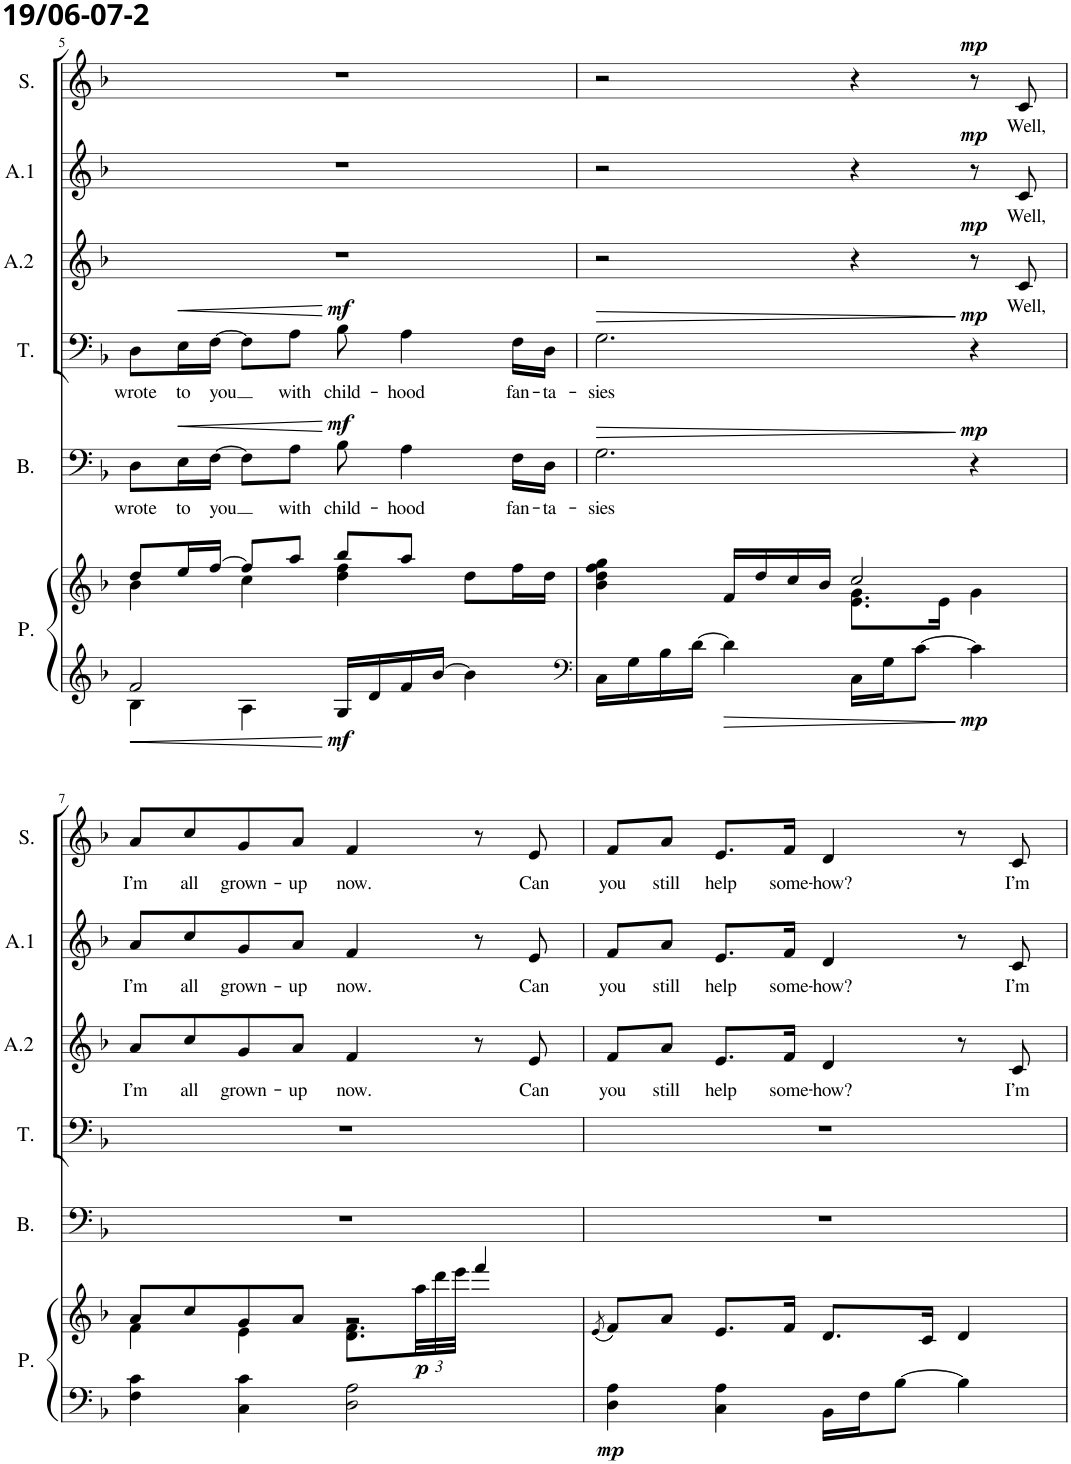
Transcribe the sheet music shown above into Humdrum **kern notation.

**kern	**kern	**dynam	**kern	**text	**dynam	**kern	**text	**dynam	**kern	**text	**dynam	**kern	**text	**dynam	**kern	**text	**dynam
*part6	*part6	*part6	*part5	*part5	*part5	*part4	*part4	*part4	*part3	*part3	*part3	*part2	*part2	*part2	*part1	*part1	*part1
*staff7	*staff6	*staff6/7	*staff5	*staff5	*staff5	*staff4	*staff4	*staff4	*staff3	*staff3	*staff3	*staff2	*staff2	*staff2	*staff1	*staff1	*staff1
*I"Piano	*	*	*I"Bass	*	*	*I"Tenor	*	*	*I"Alto 2	*	*	*I"Alto 1	*	*	*I"Soprano	*	*
*I'P.	*	*	*I'B.	*	*	*I'T.	*	*	*I'A.2	*	*	*I'A.1	*	*	*I'S.	*	*
!!LO:PB:g=z
*clefG2	*clefG2	*	*clefF4	*	*	*clefF4	*	*	*clefG2	*	*	*clefG2	*	*	*clefG2	*	*
*k[b-]	*k[b-]	*	*k[b-]	*	*	*k[b-]	*	*	*k[b-]	*	*	*k[b-]	*	*	*k[b-]	*	*
*M4/4	*M4/4	*	*M4/4	*	*	*M4/4	*	*	*M4/4	*	*	*M4/4	*	*	*M4/4	*	*
=5	=5	=5	=5	=5	=5	=5	=5	=5	=5	=5	=5	=5	=5	=5	=5	=5	=5
*^	*^	*	*	*	*	*	*	*	*	*	*	*	*	*	*	*	*
!	!	!	!	!	!	!LO:LY:b	!	!	!LO:LY:b	!	!	!	!	!	!	!	!	!	!
2f/	4B-\	8dd/L	4b-\	.	8D\L	wrote	.	8D\L	wrote	.	1r	.	.	1r	.	.	1r	.	.
!	!	!	!	!	!	!LO:LY:b	!LO:HP:b	!	!LO:LY:b	!LO:HP:b	!	!	!	!	!	!	!	!	!
.	.	16ee/L	.	.	16E\L	to	<	16E\L	to	<	.	.	.	.	.	.	.	.	.
!	!	!	!	!	!	!LO:LY:b	!	!	!LO:LY:b	!	!	!	!	!	!	!	!	!	!
.	.	[16ff/JJ	.	.	[16F\JJ	you	.	[16F\JJ	you	.	.	.	.	.	.	.	.	.	.
.	4A\	8ff/L]	4cc\	.	8F\L]	.	.	8F\L]	.	.	.	.	.	.	.	.	.	.	.
!	!	!	!	!	!	!LO:LY:b	!	!	!LO:LY:b	!	!	!	!	!	!	!	!	!	!
.	.	8aa/J	.	.	8A\J	with	.	8A\J	with	.	.	.	.	.	.	.	.	.	.
!	!	!	!	!LO:DY:b=2	!	!LO:LY:b	!LO:DY:a	!	!LO:LY:b	!LO:DY:a	!	!	!	!	!	!	!	!	!
16G/LL	2ryy	8bb-/L	4dd\ 4ff\	mf	8B-\	child-	mf	8B-\	child-	mf	.	.	.	.	.	.	.	.	.
16d/	.	.	.	.	.	.	.	.	.	.	.	.	.	.	.	.	.	.	.
!	!	!	!	!	!	!LO:LY:b	!	!	!LO:LY:b	!	!	!	!	!	!	!	!	!	!
16f/	.	8aa/J	.	.	4A\	-hood	.	4A\	-hood	.	.	.	.	.	.	.	.	.	.
[16b-/JJ	.	.	.	.	.	.	.	.	.	.	.	.	.	.	.	.	.	.	.
4b-\]	.	8dd\L	4ryy	.	.	.	.	.	.	.	.	.	.	.	.	.	.	.	.
!	!	!	!	!	!	!LO:LY:b	!	!	!LO:LY:b	!	!	!	!	!	!	!	!	!	!
.	.	16ff\L	.	.	16F\LL	fan-	.	16F\LL	fan-	.	.	.	.	.	.	.	.	.	.
!	!	!	!	!	!	!LO:LY:b	!	!	!LO:LY:b	!	!	!	!	!	!	!	!	!	!
.	.	16dd\JJ	.	.	16D\JJ	-ta-	.	16D\JJ	-ta-	.	.	.	.	.	.	.	.	.	.
*v	*v	*	*	*	*	*	*	*	*	*	*	*	*	*	*	*	*	*	*
=6	=6	=6	=6	=6	=6	=6	=6	=6	=6	=6	=6	=6	=6	=6	=6	=6	=6	=6
*clefF4	*	*	*	*	*	*	*	*	*	*	*	*	*	*	*	*	*	*
!	!	!	!	!	!LO:LY:b	!	!	!LO:LY:b	!	!	!	!	!	!	!	!	!	!
16C\LL	4b-\ 4dd\ 4ff\ 4gg\	2ryy	.	2.G\	-sies	.	2.G\	-sies	.	2r	.	.	2r	.	.	2r	.	.
16G\	.	.	.	.	.	.	.	.	.	.	.	.	.	.	.	.	.	.
16B-\	.	.	.	.	.	.	.	.	.	.	.	.	.	.	.	.	.	.
[16d\JJ	.	.	.	.	.	.	.	.	.	.	.	.	.	.	.	.	.	.
4d\]	16f/LL	.	.	.	.	.	.	.	.	.	.	.	.	.	.	.	.	.
.	16dd/	.	.	.	.	.	.	.	.	.	.	.	.	.	.	.	.	.
.	16cc/	.	.	.	.	.	.	.	.	.	.	.	.	.	.	.	.	.
.	16b-/JJ	.	.	.	.	.	.	.	.	.	.	.	.	.	.	.	.	.
16C\LL	2cc/	8.e\ 8.g\L	.	.	.	.	.	.	.	4r	.	.	4r	.	.	4r	.	.
16G\J	.	.	.	.	.	.	.	.	.	.	.	.	.	.	.	.	.	.
[8c\J	.	.	.	.	.	.	.	.	.	.	.	.	.	.	.	.	.	.
.	.	16e\Jk	.	.	.	.	.	.	.	.	.	.	.	.	.	.	.	.
!	!	!	!LO:DY:b=2	!	!	!LO:DY:n=1:a	!	!	!LO:DY:n=1:a	!	!	!LO:DY:a	!	!	!LO:DY:a	!	!	!LO:DY:a
4c\]	.	4g\	mp	4r	.	[ mp	4r	.	[ mp	8r	.	mp	8r	.	mp	8r	.	mp
!	!	!	!	!	!	!	!	!	!	!	!LO:LY:b	!	!	!LO:LY:b	!	!	!LO:LY:b	!
.	.	.	.	.	.	.	.	.	.	8c/	Well,	.	8c/	Well,	.	8c/	Well,	.
!!LO:LB:g=z
=7	=7	=7	=7	=7	=7	=7	=7	=7	=7	=7	=7	=7	=7	=7	=7	=7	=7	=7
!	!	!	!	!	!	!	!	!	!	!	!LO:LY:b	!	!	!LO:LY:b	!	!	!LO:LY:b	!
4F\ 4c\	8a/L	4f\	.	1r	.	.	1r	.	.	8a/L	I’m	.	8a/L	I’m	.	8a/L	I’m	.
!	!	!	!	!	!	!	!	!	!	!	!LO:LY:b	!	!	!LO:LY:b	!	!	!LO:LY:b	!
.	8cc/	.	.	.	.	.	.	.	.	8cc/	all	.	8cc/	all	.	8cc/	all	.
!	!	!	!	!	!	!	!	!	!	!	!LO:LY:b	!	!	!LO:LY:b	!	!	!LO:LY:b	!
4C\ 4c\	8g/	4e\	.	.	.	.	.	.	.	8g/	grown-	.	8g/	grown-	.	8g/	grown-	.
!	!	!	!	!	!	!	!	!	!	!	!LO:LY:b	!	!	!LO:LY:b	!	!	!LO:LY:b	!
.	8a/J	.	.	.	.	.	.	.	.	8a/J	-up	.	8a/J	-up	.	8a/J	-up	.
!	!	!	!	!	!	!	!	!	!	!	!LO:LY:b	!	!	!LO:LY:b	!	!	!LO:LY:b	!
2D\ 2A\	8.d\ 8.f\L	2r	.	.	.	.	.	.	.	4f/	now.	.	4f/	now.	.	4f/	now.	.
*	*Xbrackettup	*	*	*	*	*	*	*	*	*	*	*	*	*	*	*	*	*
!	!	!	!LO:DY:b	!	!	!	!	!	!	!	!	!	!	!	!	!	!	!
.	48aa\LL	.	p	.	.	.	.	.	.	.	.	.	.	.	.	.	.	.
.	48ddd\	.	.	.	.	.	.	.	.	.	.	.	.	.	.	.	.	.
.	48eee\JJJ	.	.	.	.	.	.	.	.	.	.	.	.	.	.	.	.	.
.	4fff/	.	.	.	.	.	.	.	.	8r	.	.	8r	.	.	8r	.	.
!	!	!	!	!	!	!	!	!	!	!	!LO:LY:b	!	!	!LO:LY:b	!	!	!LO:LY:b	!
.	.	.	.	.	.	.	.	.	.	8e/	Can	.	8e/	Can	.	8e/	Can	.
*	*v	*v	*	*	*	*	*	*	*	*	*	*	*	*	*	*	*	*
=8	=8	=8	=8	=8	=8	=8	=8	=8	=8	=8	=8	=8	=8	=8	=8	=8	=8
.	(8qe/	.	.	.	.	.	.	.	.	.	.	.	.	.	.	.	.
!	!	!LO:DY:b=2	!	!	!	!	!	!	!	!LO:LY:b	!	!	!LO:LY:b	!	!	!LO:LY:b	!
4D\ 4A\	8f/L)	mp	1r	.	.	1r	.	.	8f/L	you	.	8f/L	you	.	8f/L	you	.
!	!	!	!	!	!	!	!	!	!	!LO:LY:b	!	!	!LO:LY:b	!	!	!LO:LY:b	!
.	8a/J	.	.	.	.	.	.	.	8a/J	still	.	8a/J	still	.	8a/J	still	.
!	!	!	!	!	!	!	!	!	!	!LO:LY:b	!	!	!LO:LY:b	!	!	!LO:LY:b	!
4C\ 4A\	8.e/L	.	.	.	.	.	.	.	8.e/L	help	.	8.e/L	help	.	8.e/L	help	.
!	!	!	!	!	!	!	!	!	!	!LO:LY:b	!	!	!LO:LY:b	!	!	!LO:LY:b	!
.	16f/Jk	.	.	.	.	.	.	.	16f/Jk	some-	.	16f/Jk	some-	.	16f/Jk	some-	.
!	!	!	!	!	!	!	!	!	!	!LO:LY:b	!	!	!LO:LY:b	!	!	!LO:LY:b	!
16BB-\LL	8.d/L	.	.	.	.	.	.	.	4d/	-how?	.	4d/	-how?	.	4d/	-how?	.
16F\J	.	.	.	.	.	.	.	.	.	.	.	.	.	.	.	.	.
[8B-\J	.	.	.	.	.	.	.	.	.	.	.	.	.	.	.	.	.
.	16c/Jk	.	.	.	.	.	.	.	.	.	.	.	.	.	.	.	.
4B-\]	4d/	.	.	.	.	.	.	.	8r	.	.	8r	.	.	8r	.	.
!	!	!	!	!	!	!	!	!	!	!LO:LY:b	!	!	!LO:LY:b	!	!	!LO:LY:b	!
.	.	.	.	.	.	.	.	.	8c/	I’m	.	8c/	I’m	.	8c/	I’m	.
=	=	=	=	=	=	=	=	=	=	=	=	=	=	=	=	=	=
*-	*-	*-	*-	*-	*-	*-	*-	*-	*-	*-	*-	*-	*-	*-	*-	*-	*-
